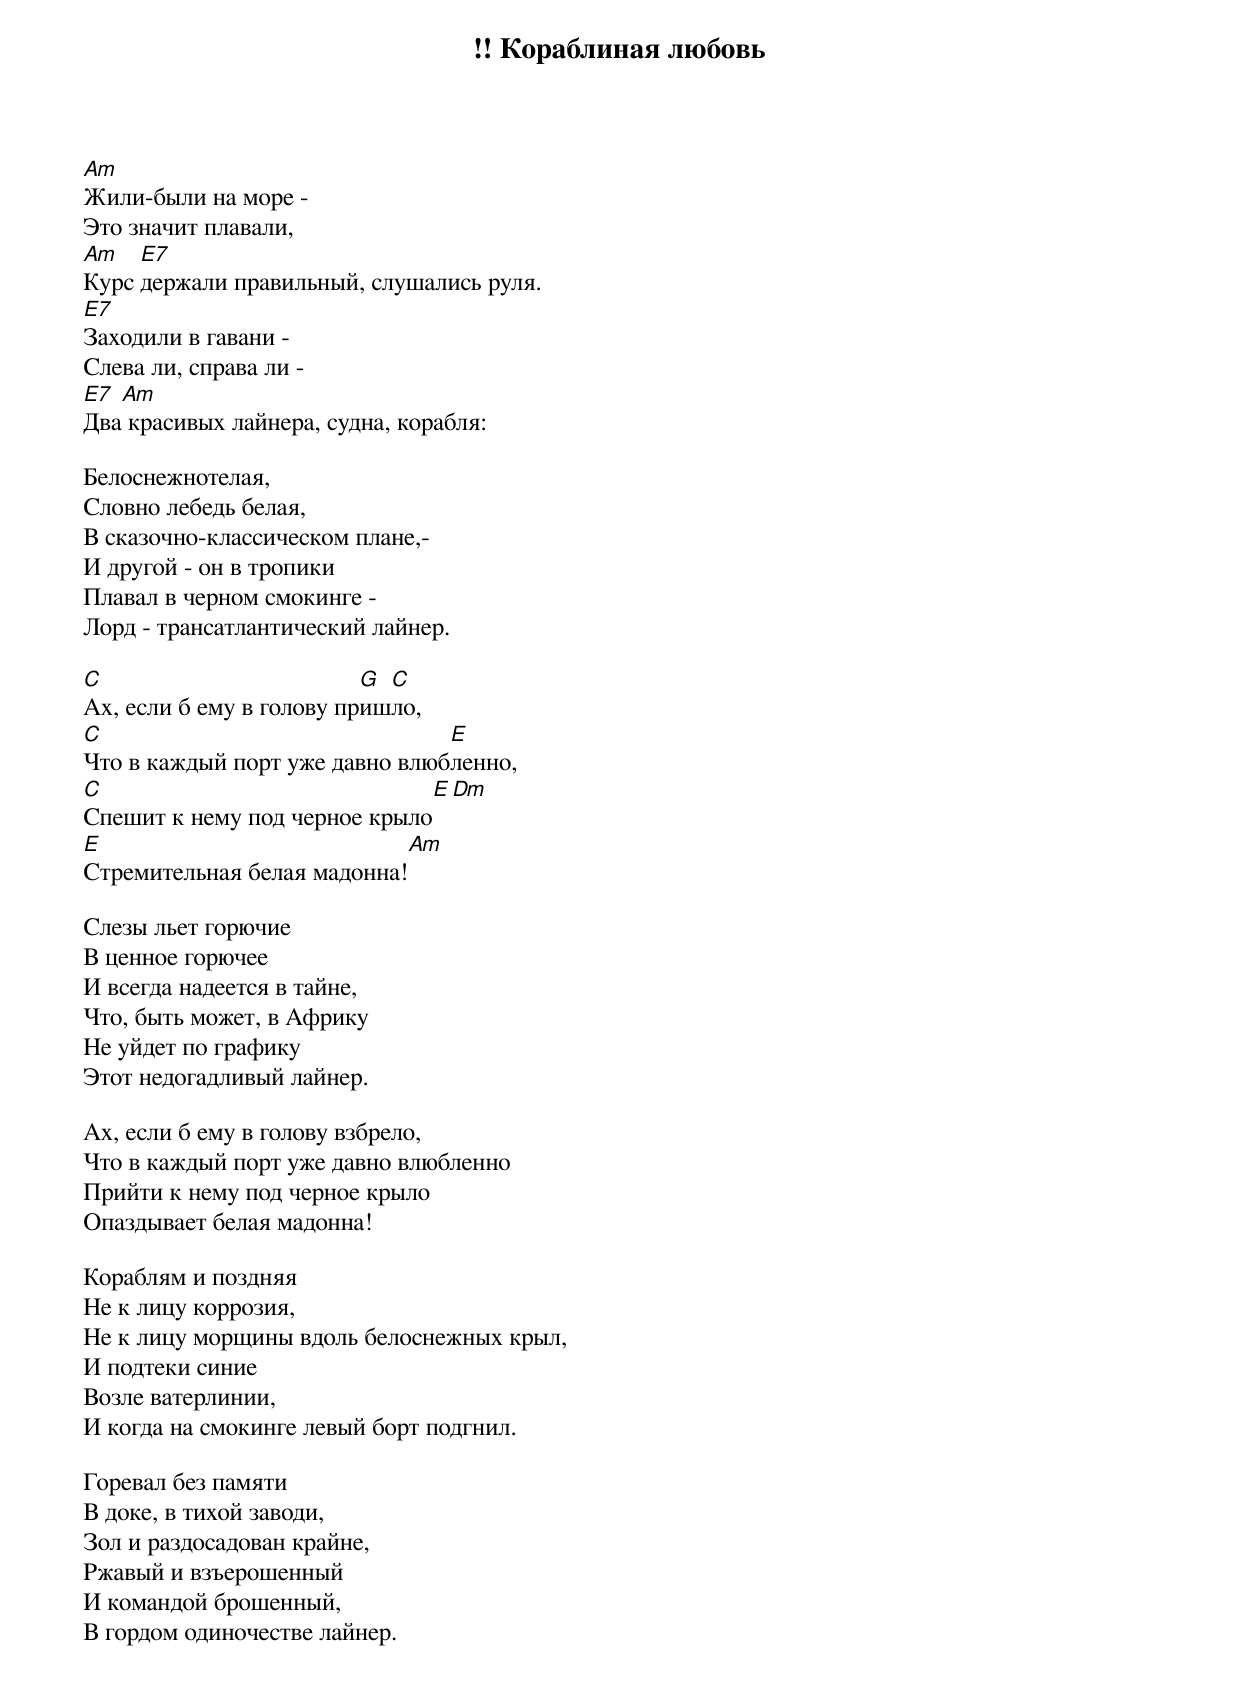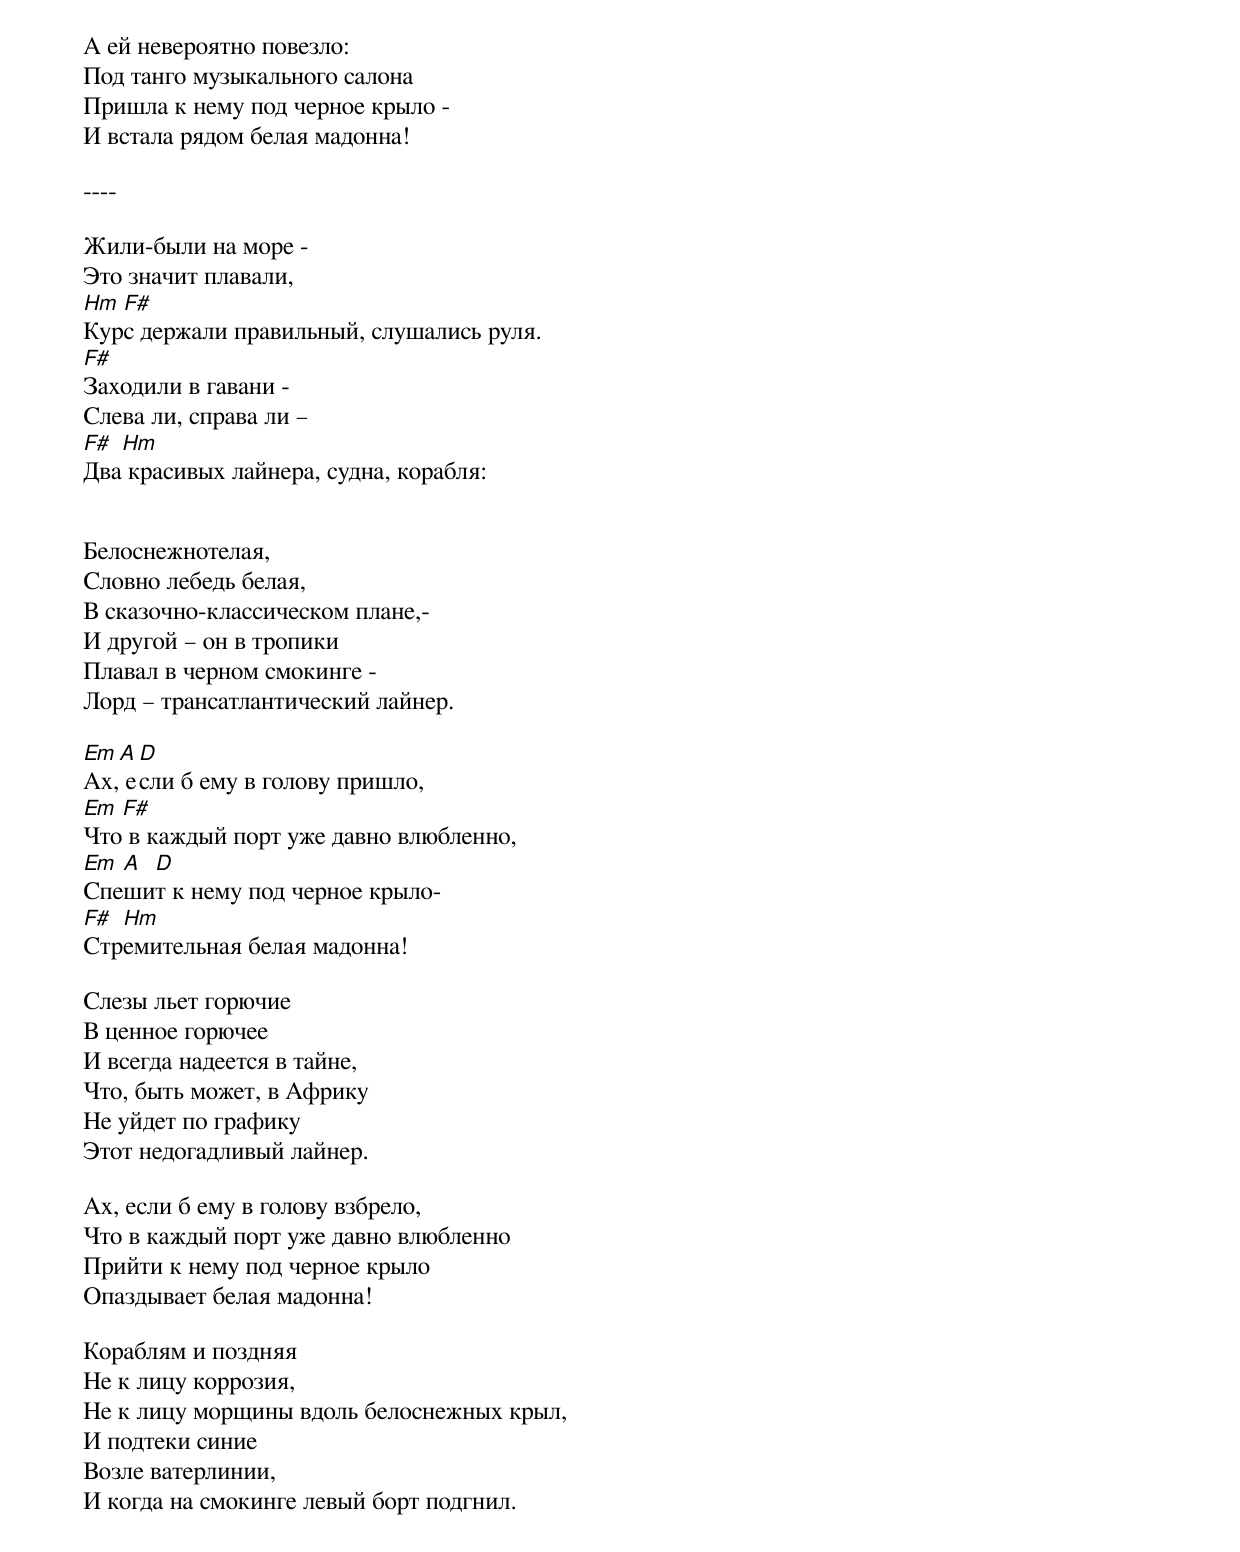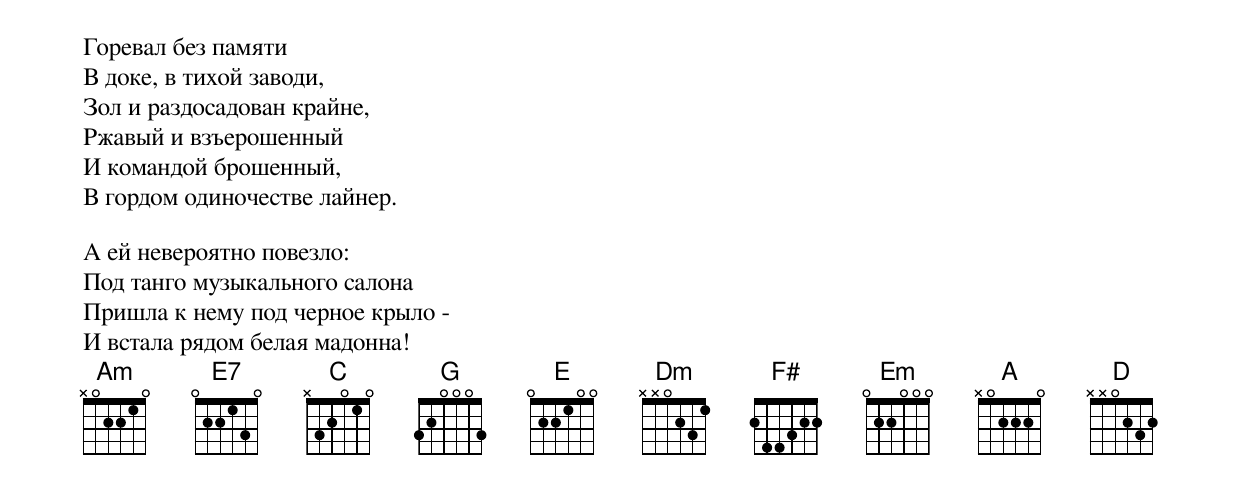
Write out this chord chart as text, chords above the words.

!! Кораблиная любовь

Am
Жили-были на море -
Это значит плавали,
Am   E7
Курс держали правильный, слушались руля.
E7
Заходили в гавани -
Слева ли, справа ли -
E7 Am
Два красивых лайнера, судна, корабля:

Белоснежнотелая,
Словно лебедь белая,
В сказочно-классическом плане,-
И другой - он в тропики
Плавал в черном смокинге -
Лорд - трансатлантический лайнер.

C                         G C
Ах, если б ему в голову пришло,
C                               E
Что в каждый порт уже давно влюбленно,
C                               E Dm
Спешит к нему под черное крыло
E                                  Am
Стремительная белая мадонна!

Слезы льет горючие
В ценное горючее
И всегда надеется в тайне,
Что, быть может, в Африку
Не уйдет по графику
Этот недогадливый лайнер.

Ах, если б ему в голову взбрело,
Что в каждый порт уже давно влюбленно
Прийти к нему под черное крыло
Опаздывает белая мадонна!

Кораблям и поздняя
Не к лицу коррозия,
Не к лицу морщины вдоль белоснежных крыл,
И подтеки синие
Возле ватерлинии,
И когда на смокинге левый борт подгнил.

Горевал без памяти
В доке, в тихой заводи,
Зол и раздосадован крайне,
Ржавый и взъерошенный
И командой брошенный,
В гордом одиночестве лайнер.

А ей невероятно повезло:
Под танго музыкального салона
Пришла к нему под черное крыло -
И встала рядом белая мадонна!

----

Жили-были на море -
Это значит плавали,
Hm F#
Курс держали правильный, слушались руля.
F#
Заходили в гавани -
Слева ли, справа ли –
F# Hm
Два красивых лайнера, судна, корабля:


Белоснежнотелая,
Словно лебедь белая,
В сказочно-классическом плане,-
И другой – он в тропики
Плавал в черном смокинге -
Лорд – трансатлантический лайнер.

Em A D
Ах, если б ему в голову пришло,
Em F#
Что в каждый порт уже давно влюбленно,
Em A D
Спешит к нему под черное крыло-
F# Hm
Стремительная белая мадонна!

Слезы льет горючие
В ценное горючее
И всегда надеется в тайне,
Что, быть может, в Африку
Не уйдет по графику
Этот недогадливый лайнер.

Ах, если б ему в голову взбрело,
Что в каждый порт уже давно влюбленно
Прийти к нему под черное крыло
Опаздывает белая мадонна!

Кораблям и поздняя
Не к лицу коррозия,
Не к лицу морщины вдоль белоснежных крыл,
И подтеки синие
Возле ватерлинии,
И когда на смокинге левый борт подгнил.

Горевал без памяти
В доке, в тихой заводи,
Зол и раздосадован крайне,
Ржавый и взъерошенный
И командой брошенный,
В гордом одиночестве лайнер.

А ей невероятно повезло:
Под танго музыкального салона
Пришла к нему под черное крыло -
И встала рядом белая мадонна!
